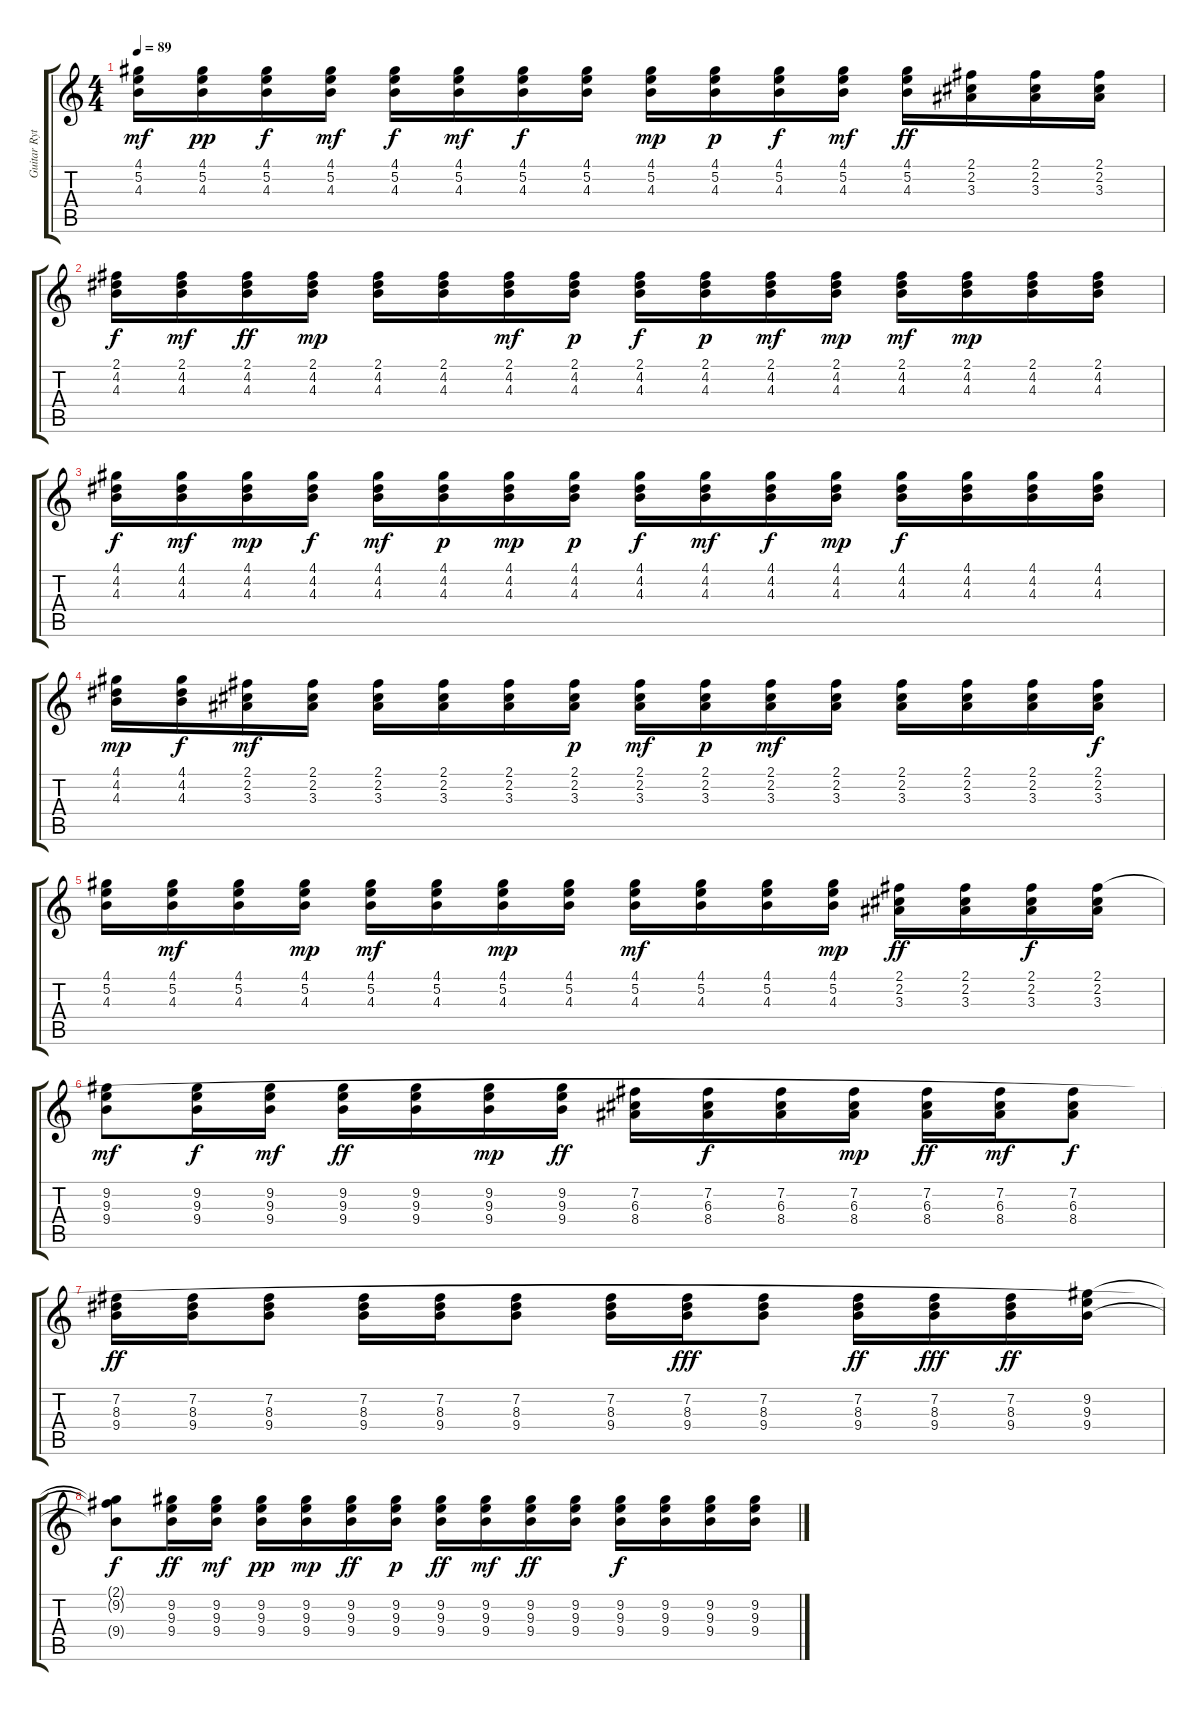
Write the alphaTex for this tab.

\track ("Guitar Rythym" "Guitar Ryt") {instrument acousticguitarsteel}
\staff {score tabs}
\tuning (E4 B3 G3 D3 A2 E2) {hide}
\ts (4 4)
\tempo 89
\clef g2
\ks c
(4.1 5.2 4.3).16{dy mf} (4.1 5.2 4.3).16{dy pp} (4.1 5.2 4.3).16{dy f} (4.1 5.2 4.3).16{dy mf} (4.1 5.2 4.3).16{dy f} (4.1 5.2 4.3).16{dy mf} (4.1 5.2 4.3).16{dy f} (4.1 5.2 4.3).16 (4.1 5.2 4.3).16{dy mp} (4.1 5.2 4.3).16{dy p} (4.1 5.2 4.3).16{dy f} (4.1 5.2 4.3).16{dy mf} (4.1 5.2 4.3).16{dy ff} (2.1 2.2 3.3).16 (2.1 2.2 3.3).16 (2.1 2.2 3.3).16 |
(2.1 4.2 4.3).16{dy f} (2.1 4.2 4.3).16{dy mf} (2.1 4.2 4.3).16{dy ff} (2.1 4.2 4.3).16{dy mp} (2.1 4.2 4.3).16 (2.1 4.2 4.3).16 (2.1 4.2 4.3).16{dy mf} (2.1 4.2 4.3).16{dy p} (2.1 4.2 4.3).16{dy f} (2.1 4.2 4.3).16{dy p} (2.1 4.2 4.3).16{dy mf} (2.1 4.2 4.3).16{dy mp} (2.1 4.2 4.3).16{dy mf} (2.1 4.2 4.3).16{dy mp} (2.1 4.2 4.3).16 (2.1 4.2 4.3).16 |
(4.1 4.2 4.3).16{dy f} (4.1 4.2 4.3).16{dy mf} (4.1 4.2 4.3).16{dy mp} (4.1 4.2 4.3).16{dy f} (4.1 4.2 4.3).16{dy mf} (4.1 4.2 4.3).16{dy p} (4.1 4.2 4.3).16{dy mp} (4.1 4.2 4.3).16{dy p} (4.1 4.2 4.3).16{dy f} (4.1 4.2 4.3).16{dy mf} (4.1 4.2 4.3).16{dy f} (4.1 4.2 4.3).16{dy mp} (4.1 4.2 4.3).16{dy f} (4.1 4.2 4.3).16 (4.1 4.2 4.3).16 (4.1 4.2 4.3).16 |
(4.1 4.2 4.3).16{dy mp} (4.1 4.2 4.3).16{dy f} (2.1 2.2 3.3).16{dy mf} (2.1 2.2 3.3).16 (2.1 2.2 3.3).16 (2.1 2.2 3.3).16 (2.1 2.2 3.3).16 (2.1 2.2 3.3).16{dy p} (2.1 2.2 3.3).16{dy mf} (2.1 2.2 3.3).16{dy p} (2.1 2.2 3.3).16{dy mf} (2.1 2.2 3.3).16 (2.1 2.2 3.3).16 (2.1 2.2 3.3).16 (2.1 2.2 3.3).16 (2.1 2.2 3.3).16{dy f} |
(4.1 5.2 4.3).16 (4.1 5.2 4.3).16{dy mf} (4.1 5.2 4.3).16 (4.1 5.2 4.3).16{dy mp} (4.1 5.2 4.3).16{dy mf} (4.1 5.2 4.3).16 (4.1 5.2 4.3).16{dy mp} (4.1 5.2 4.3).16 (4.1 5.2 4.3).16{dy mf} (4.1 5.2 4.3).16 (4.1 5.2 4.3).16 (4.1 5.2 4.3).16{dy mp} (2.1 2.2 3.3).16{dy ff} (2.1 2.2 3.3).16 (2.1 2.2 3.3).16{dy f} (2.1 2.2 3.3).16 |
(9.2 9.3 9.4).8{dy mf} (9.2 9.3 9.4).16{dy f} (9.2 9.3 9.4).16{dy mf} (9.2 9.3 9.4).16{dy ff} (9.2 9.3 9.4).16 (9.2 9.3 9.4).16{dy mp} (9.2 9.3 9.4).16{dy ff} (7.2 6.3 8.4).16 (7.2 6.3 8.4).16{dy f} (7.2 6.3 8.4).16 (7.2 6.3 8.4).16{dy mp} (7.2 6.3 8.4).16{dy ff} (7.2 6.3 8.4).16{dy mf} (7.2 6.3 8.4).8{dy f} |
(7.2 8.3 9.4).16{dy ff} (7.2 8.3 9.4).16 (7.2 8.3 9.4).8 (7.2 8.3 9.4).16 (7.2 8.3 9.4).16 (7.2 8.3 9.4).8 (7.2 8.3 9.4).16 (7.2 8.3 9.4).16{dy fff} (7.2 8.3 9.4).8 (7.2 8.3 9.4).16{dy ff} (7.2 8.3 9.4).16{dy fff} (7.2 8.3 9.4).16{dy ff} (9.2 9.3 9.4).16 |
(2.1{t} 9.2{t} 9.4{t}).8{dy f} (9.2 9.3 9.4).16{dy ff} (9.2 9.3 9.4).16{dy mf} (9.2 9.3 9.4).16{dy pp} (9.2 9.3 9.4).16{dy mp} (9.2 9.3 9.4).16{dy ff} (9.2 9.3 9.4).16{dy p} (9.2 9.3 9.4).16{dy ff} (9.2 9.3 9.4).16{dy mf} (9.2 9.3 9.4).16{dy ff} (9.2 9.3 9.4).16 (9.2 9.3 9.4).16{dy f} (9.2 9.3 9.4).16 (9.2 9.3 9.4).16 (9.2 9.3 9.4).16
